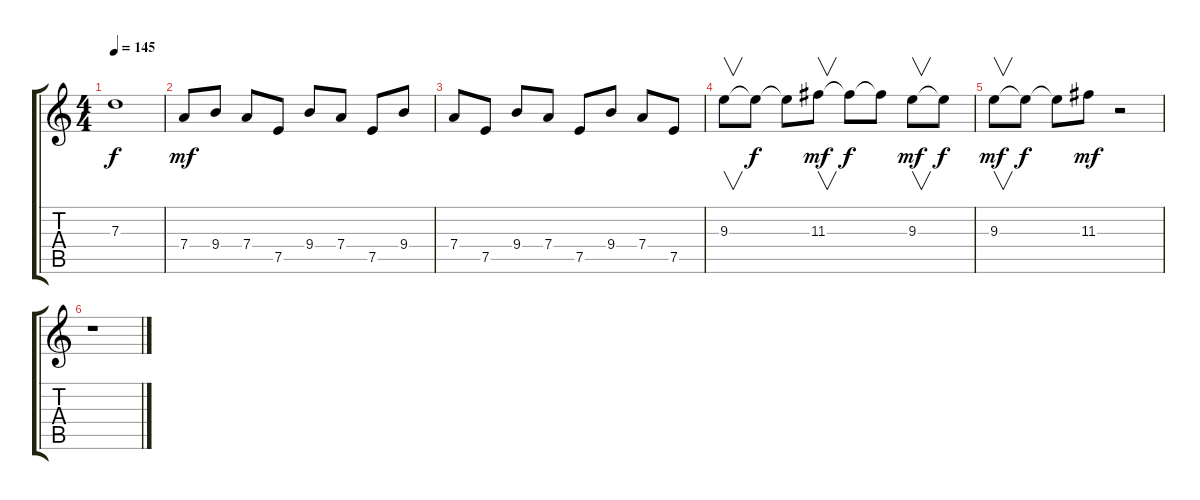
\track "" {instrument distortionguitar}
\staff {score tabs}
\tuning (E4 B3 G3 D3 A2 E2) {hide}
\ts (4 4)
\tempo 145
\clef g2
\ks c
7.3{t}.1{dy f} |
7.4.8{dy mf} 9.4.8 7.4.8 7.5.8 9.4.8 7.4.8 7.5.8 9.4.8 |
7.4.8 7.5.8 9.4.8 7.4.8 7.5.8 9.4.8 7.4.8 7.5.8 |
9.3.8{v} 9.3{t}.8{dy f} 9.3{t}.8 11.3.8{v dy mf} 11.3{t}.8{dy f} 11.3{t}.8 9.3.8{v dy mf} 9.3{t}.8{dy f} |
9.3.8{v dy mf} 9.3{t}.8{dy f} 9.3{t}.8 11.3.8{dy mf} r.2 |
r.1
